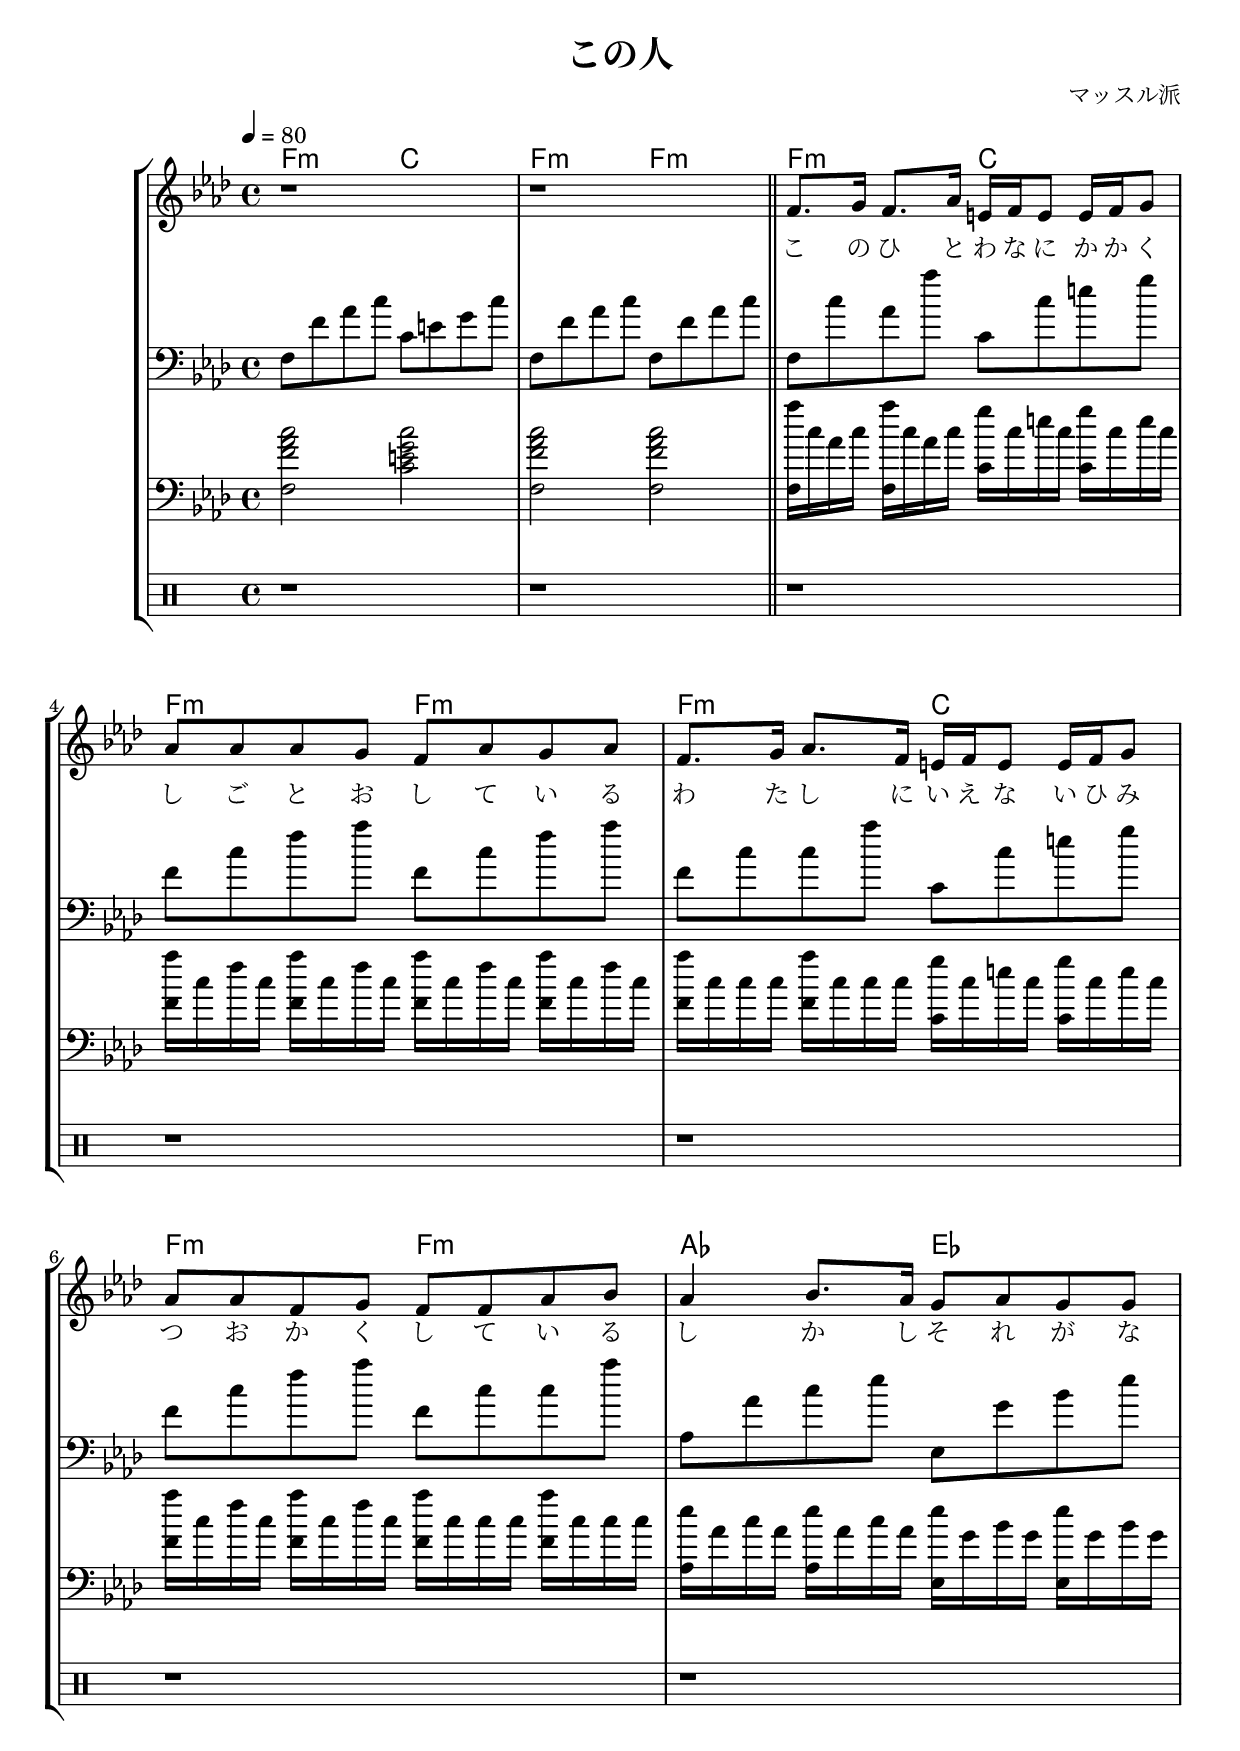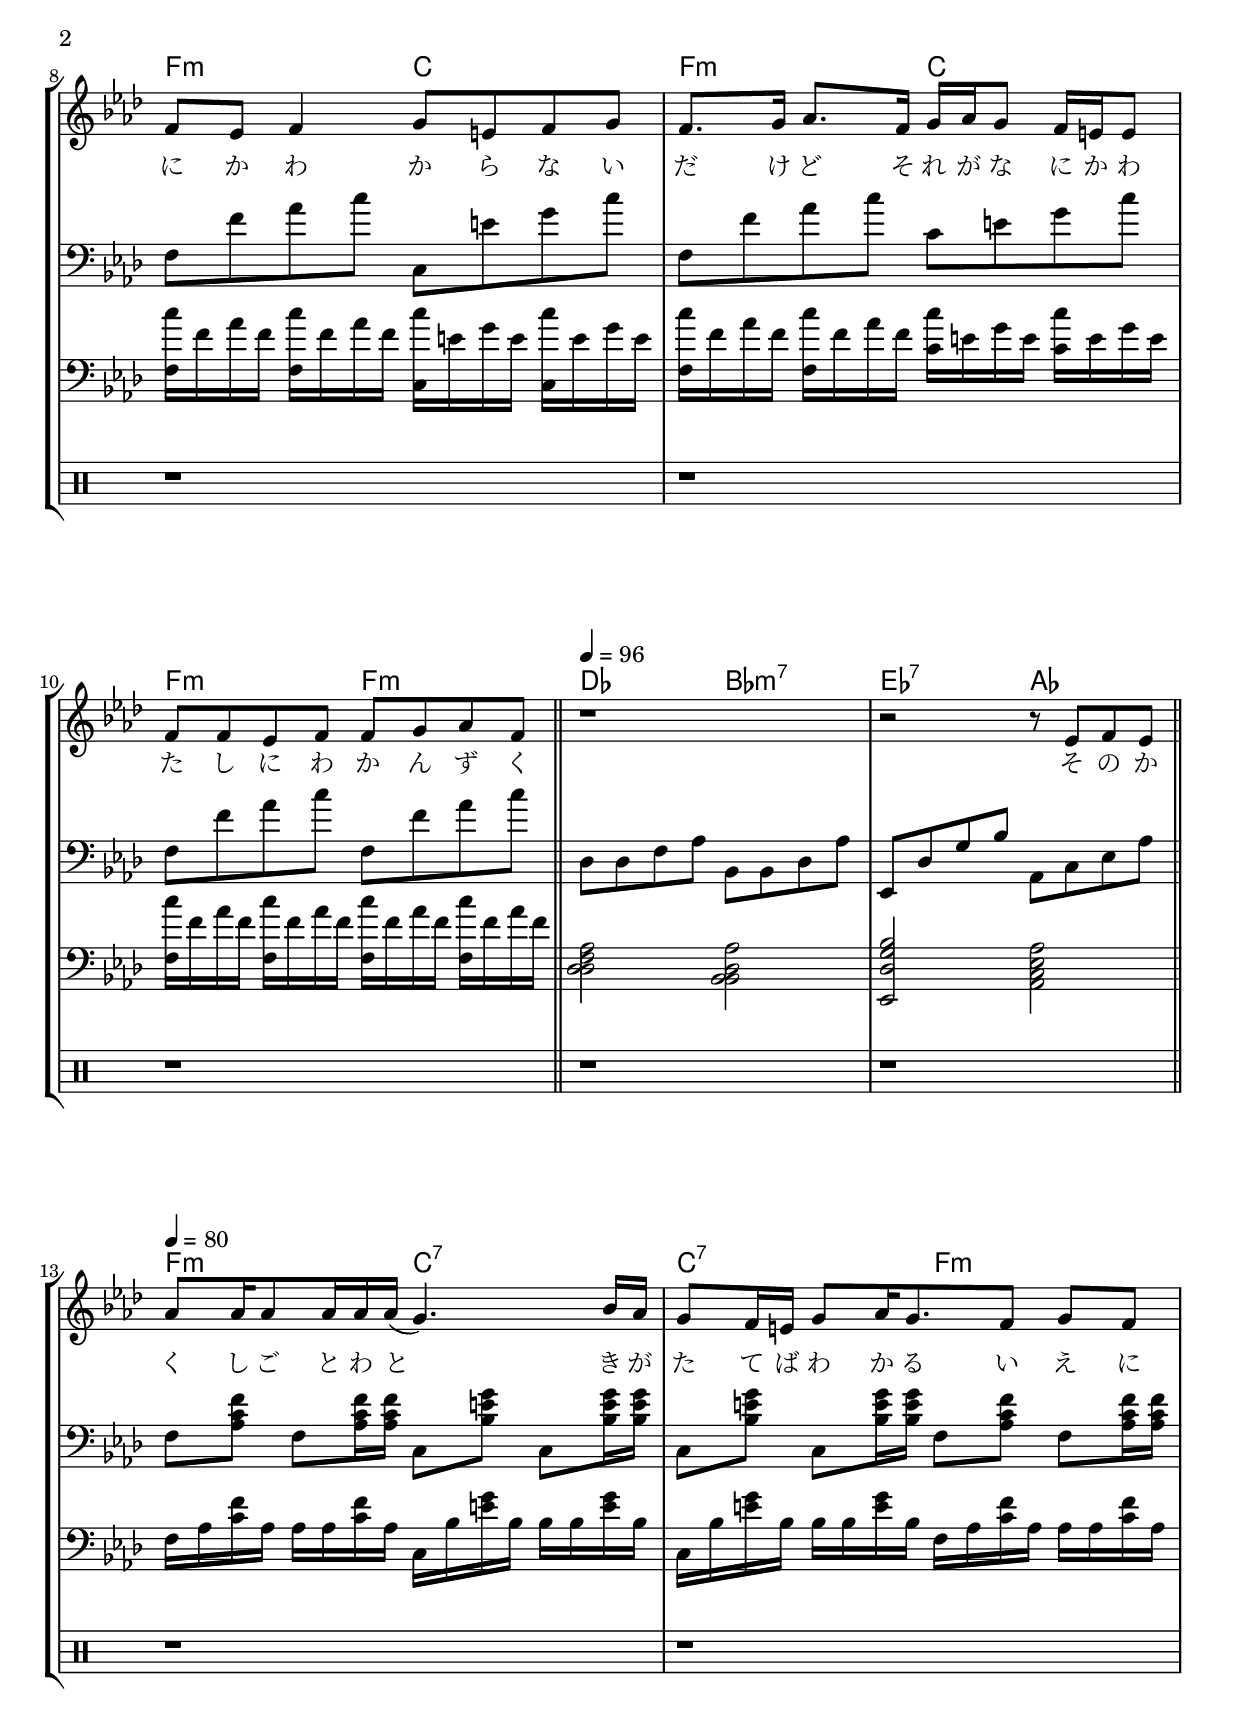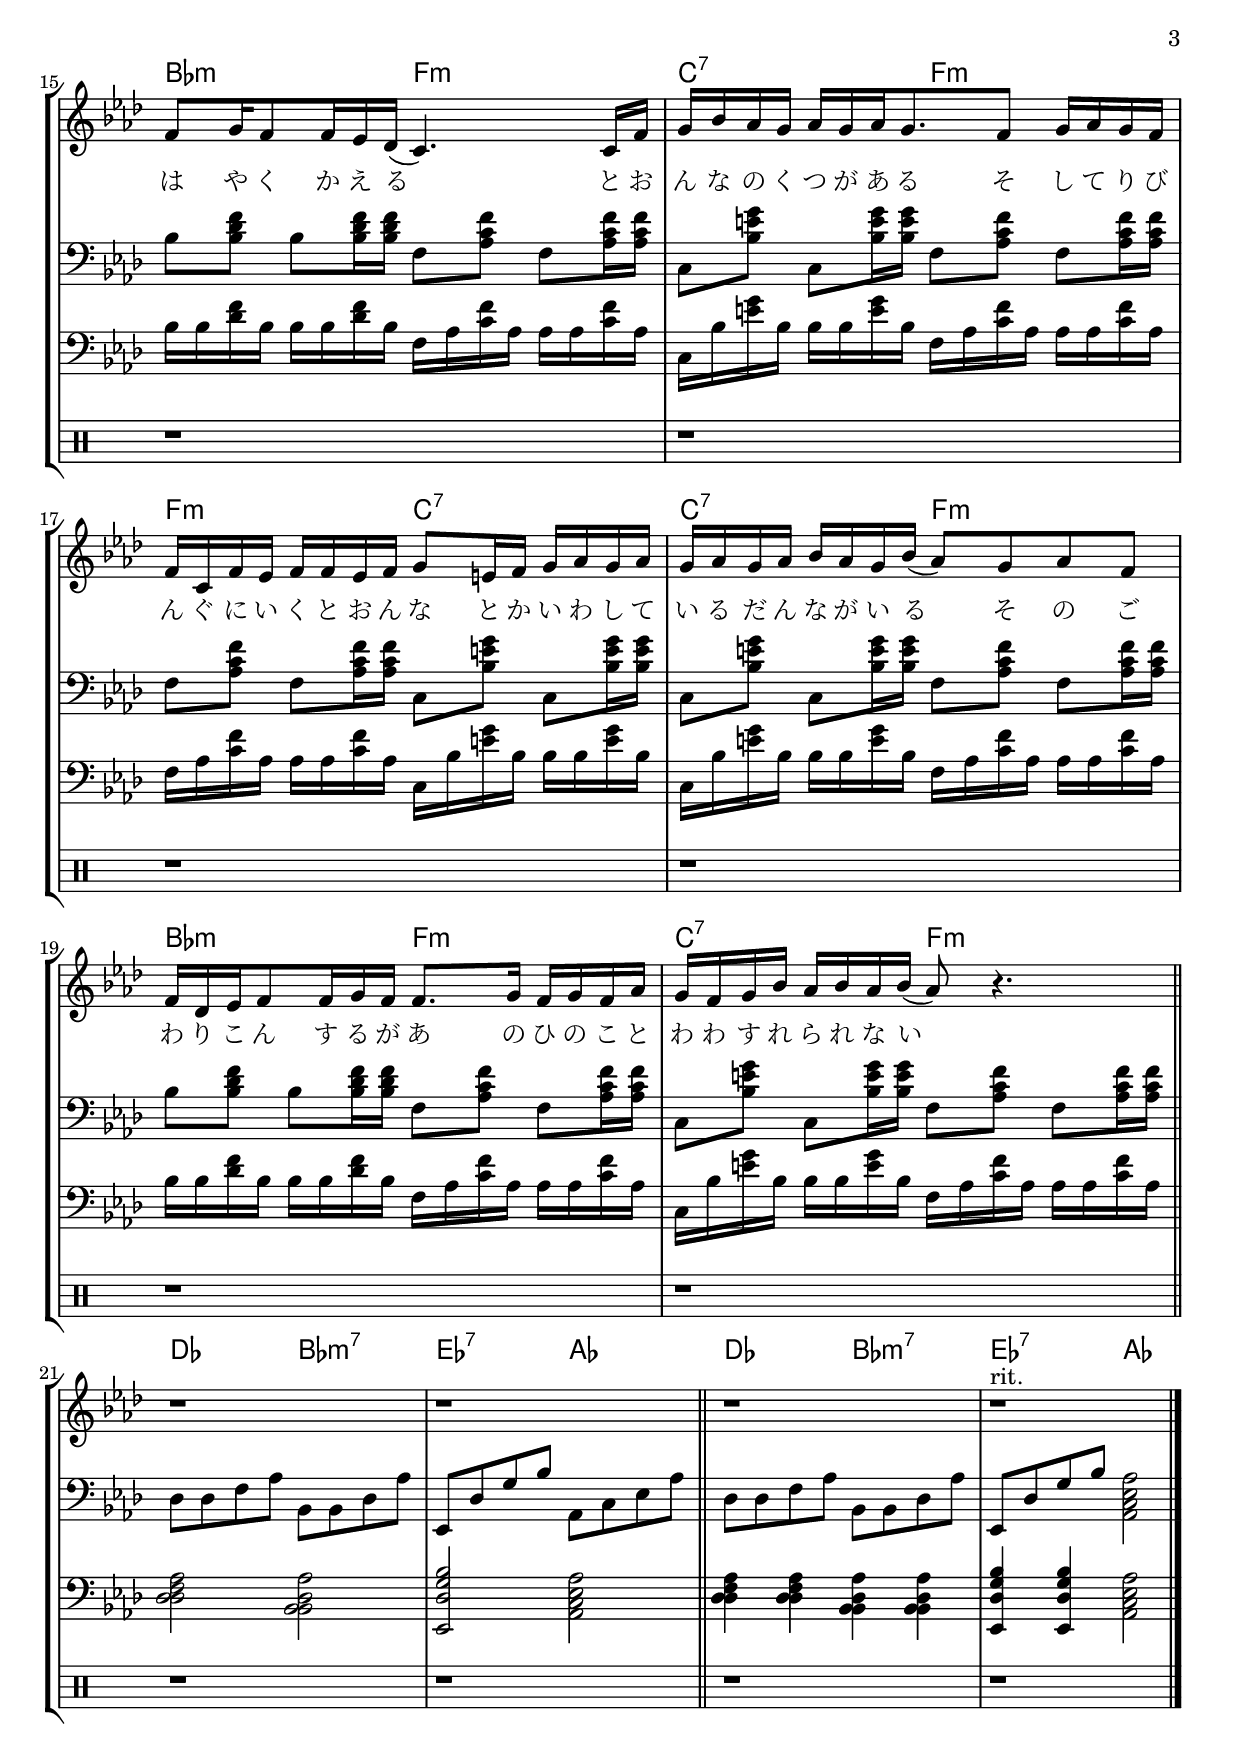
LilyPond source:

\version "2.12.1"

\header {
	title = \markup {この人}
	composer = \markup \center-column {マッスル派}
}

harmony = \chordmode {
	f2:m c f:m f:m 

	f:m c f:m f:m f:m c f:m f:m as es f:m c f:m c f:m f:m 

	des bes:min7 es:7 as 

	f:m c:7 c:7 f:m bes:m f:m c:7 f:m f:m c:7 c:7 f:m bes:m f:m c:7 f:m 

	des bes:min7 es:7 as 

	des bes:min7 es:7 as 
}

melody = {
	\key as \major
	\tempo 4 = 80
	r1 | r1   
	\set Staff.midiInstrument = #"fss0.35"
	 f'8.  g'16  f'8.  as'16  e'16  f'16  e'8  e'16  f'16  g'8 
	as'8  as'8  as'8  g'8  f'8  as'8  g'8  as'8 
	f'8.  g'16  as'8.  f'16  e'16  f'16  e'8  e'16  f'16  g'8 
	as'8  as'8  f'8  g'8  f'8  f'8  as'8  bes'8 
	as'4  bes'8.  as'16  g'8  as'8  g'8  g'8 
	f'8  es'8  f'4  g'8  e'8  f'8  g'8 
	f'8.  g'16  as'8.  f'16  g'16  as'16  g'8  f'16  e'16  e'8 
	f'8  f'8  es'8  f'8  f'8  g'8  as'8  f'8
	\tempo 4 = 96
	r1 | r2 r8 
	\set Staff.midiInstrument = #"fss0.35"
	es'8  f'8  es'8 
		\tempo 4 = 80
as'8  as'16  as'8  as'16  as'16  as'16  (g'4.)  bes'16  as'16 
	g'8  f'16  e'16  g'8  as'16  g'8.  f'8  g'8  f'8 
	f'8  g'16  f'8  f'16  es'16  des'16  (c'4.)  c'16  f'16 
	g'16  bes'16  as'16  g'16  as'16  g'16  as'16  g'8.  f'8  g'16  as'16  g'16  f'16 
	f'16  c'16  f'16  es'16  f'16  f'16  es'16  f'16  g'8  e'16  f'16  g'16  as'16  g'16  as'16 
	g'16  as'16  g'16  as'16  bes'16  as'16  g'16  bes'16  (as'8)  g'8  as'8  f'8 
	f'16  des'16  es'16  f'8  f'16  g'16  f'16  f'8.  g'16  f'16  g'16  f'16  as'16 
	g'16  f'16  g'16  bes'16  as'16  bes'16  as'16  bes'16  (as'8)  	r4. 	r1 | r1   
	r1 | r1^"rit." \bar "|."
}

words = \lyricmode {
	
	こ  の  ひ  と  わ  な  に  か  か  く  し  ご  と  お  し  て  い  る  わ  た  し  に  い  え  な  い  ひ  み  つ  お  か  く  し  て  い  る  し  か  し  そ  れ  が  な  に  か  わ  か  ら  な  い  だ  け  ど  そ  れ  が  な  に  か  わ  た  し  に  わ  か  ん  ず  く  
	
	そ  の  か  く  し  ご  と  わ  と  き  が  た  て  ば  わ  か  る  い  え  に  は  や  く  か  え  る  と  お  ん  な  の  く  つ  が  あ  る  そ  し  て  り  び  ん  ぐ  に  い  く  と  お  ん  な  と  か  い  わ  し  て  い  る  だ  ん  な  が  い  る  そ  の  ご  わ  り  こ  ん  す  る  が  あ  の  ひ  の  こ  と  わ  わ  す  れ  ら  れ  な  い  
	
	
}

tempochange = {
	\tempo 4 = 80
	r1 | r1 \bar "||"
	\tempo 4 = 80
	r1 | r1 | r1 | r1 | r1 | r1 | r1 | r1 \bar "||"
	\tempo 4 = 96
	r1 | r1 \bar "||"
	\tempo 4 = 80
	r1 | r1 | r1 | r1 | r1 | r1 | r1 | r1 \bar "||"
	\tempo 4 = 80
	r1 | r1 \bar "||"
	\tempo 4 = 80
	r1 | \tempo 4 = 60 r2 \tempo 4 = 53 r2 \bar "|."
}

mainacc = {
	\clef bass
	\set Staff.midiInstrument = #"Acoustic Guitar (steel)"
	\key as \major
	\tempo 4 = 80
	f8 f'8 as'8 c''8
	c'8 e'8 g'8 c''8
	f8 f'8 as'8 c''8
	f8 f'8 as'8 c''8
	\bar "||"

	\set Staff.midiInstrument = #"Acoustic Guitar (steel)"
	f8 c''8 as'8 as''8
	c'8 c''8 e''8 g''8
	f'8 c''8 f''8 as''8
	f'8 c''8 f''8 as''8
	f'8 c''8 c''8 as''8
	c'8 c''8 e''8 g''8
	f'8 c''8 f''8 as''8
	f'8 c''8 c''8 as''8
	as8 as'8 c''8 es''8
	es8 g'8 bes'8 es''8
	f8 f'8 as'8 c''8
	c8 e'8 g'8 c''8
	f8 f'8 as'8 c''8
	c'8 e'8 g'8 c''8
	f8 f'8 as'8 c''8
	f8 f'8 as'8 c''8
	\bar "||"

	\set Staff.midiInstrument = #"Whistle"
	\tempo 4 = 96
	des8 des8 f8 as8
	bes,8 bes,8 des8 as8
	es,8 des8 g8 bes8
	as,8 c8 es8 as8
	\bar "||"

	\set Staff.midiInstrument = #"Acoustic Guitar (steel)"
	\tempo 4 = 80
	f8 <as c' f'> f <as c' f'>16 <as c' f'>
	c8 <bes e' g'> c <bes e' g'>16 <bes e' g'>
	c8 <bes e' g'> c <bes e' g'>16 <bes e' g'>
	f8 <as c' f'> f <as c' f'>16 <as c' f'>
	bes8 <bes des' f'> bes <bes des' f'>16 <bes des' f'>
	f8 <as c' f'> f <as c' f'>16 <as c' f'>
	c8 <bes e' g'> c <bes e' g'>16 <bes e' g'>
	f8 <as c' f'> f <as c' f'>16 <as c' f'>
	f8 <as c' f'> f <as c' f'>16 <as c' f'>
	c8 <bes e' g'> c <bes e' g'>16 <bes e' g'>
	c8 <bes e' g'> c <bes e' g'>16 <bes e' g'>
	f8 <as c' f'> f <as c' f'>16 <as c' f'>
	bes8 <bes des' f'> bes <bes des' f'>16 <bes des' f'>
	f8 <as c' f'> f <as c' f'>16 <as c' f'>
	c8 <bes e' g'> c <bes e' g'>16 <bes e' g'>
	f8 <as c' f'> f <as c' f'>16 <as c' f'>
	\bar "||"

	\set Staff.midiInstrument = #"Acoustic Guitar (steel)"
	des8 des8 f8 as8
	bes,8 bes,8 des8 as8
	es,8 des8 g8 bes8
	as,8 c8 es8 as8
	\bar "||"

	\set Staff.midiInstrument = #"Harmonica"
	des8 des8 f8 as8
	bes,8 bes,8 des8 as8
	es,8 des8 g8 bes8
	<as, c es as>2
	\bar "|."
}

subacc = {
	\clef bass
	\set Staff.midiInstrument = #"orchestral strings"
	\key as \major
	\tempo 4 = 80
	<f f' as' c''>2
	<c' e' g' c''>2
	<f f' as' c''>2
	<f f' as' c''>2
	\bar "||"

	\set Staff.midiInstrument = #"Violin"
	<f as''>16 c'' as' c'' <f as''> c'' as' c''
	<c' g''>16 c'' e'' c'' <c' g''> c'' e'' c''
	<f' as''>16 c'' f'' c'' <f' as''> c'' f'' c''
	<f' as''>16 c'' f'' c'' <f' as''> c'' f'' c''
	<f' as''>16 c'' c'' c'' <f' as''> c'' c'' c''
	<c' g''>16 c'' e'' c'' <c' g''> c'' e'' c''
	<f' as''>16 c'' f'' c'' <f' as''> c'' f'' c''
	<f' as''>16 c'' c'' c'' <f' as''> c'' c'' c''
	<as es''>16 as' c'' as' <as es''> as' c'' as'
	<es es''>16 g' bes' g' <es es''> g' bes' g'
	<f c''>16 f' as' f' <f c''> f' as' f'
	<c c''>16 e' g' e' <c c''> e' g' e'
	<f c''>16 f' as' f' <f c''> f' as' f'
	<c' c''>16 e' g' e' <c' c''> e' g' e'
	<f c''>16 f' as' f' <f c''> f' as' f'
	<f c''>16 f' as' f' <f c''> f' as' f'
	\bar "||"

	\set Staff.midiInstrument = #"Viola"
	\tempo 4 = 96
	<des des f as>2
	<bes, bes, des as>2
	<es, des g bes>2
	<as, c es as>2
	\bar "||"

	\set Staff.midiInstrument = #"Ocarina"
	\tempo 4 = 80
	f16 as <c' f'> as as as <c' f'> as
	c16 bes <e' g'> bes bes bes <e' g'> bes
	c16 bes <e' g'> bes bes bes <e' g'> bes
	f16 as <c' f'> as as as <c' f'> as
	bes16 bes <des' f'> bes bes bes <des' f'> bes
	f16 as <c' f'> as as as <c' f'> as
	c16 bes <e' g'> bes bes bes <e' g'> bes
	f16 as <c' f'> as as as <c' f'> as
	f16 as <c' f'> as as as <c' f'> as
	c16 bes <e' g'> bes bes bes <e' g'> bes
	c16 bes <e' g'> bes bes bes <e' g'> bes
	f16 as <c' f'> as as as <c' f'> as
	bes16 bes <des' f'> bes bes bes <des' f'> bes
	f16 as <c' f'> as as as <c' f'> as
	c16 bes <e' g'> bes bes bes <e' g'> bes
	f16 as <c' f'> as as as <c' f'> as
	\bar "||"

	\set Staff.midiInstrument = #"Viola"
	<des des f as>2
	<bes, bes, des as>2
	<es, des g bes>2
	<as, c es as>2
	\bar "||"

	\set Staff.midiInstrument = #"Cello"
	<des des f as>4 <des des f as>4
	<bes, bes, des as>4 <bes, bes, des as>4
	<es, des g bes>4 <es, des g bes>4
	<as, c es as>2
	\bar "|."
}

percA = {
	\drummode {
	r1 |r1 \bar "||"
	r1 |r1 |r1 |r1 |r1 |r1 |r1 |r1 \bar "||"
	r1 |r1 \bar "||"
	r1 |r1 |r1 |r1 |r1 |r1 |r1 |r1 \bar "||"
	r1 |r1 \bar "||"
	r1 |r1 \bar "|."
	}
}

percB = {
	\drummode {
	r1 |r1 \bar "||"
	r1 |r1 |r1 |r1 |r1 |r1 |r1 |r1 \bar "||"
	r1 |r1 \bar "||"
	r1 |r1 |r1 |r1 |r1 |r1 |r1 |r1 \bar "||"
	r1 |r1 \bar "||"
	r1 |r1 \bar "|."
	}
}

percC = {
	\drummode {
	r1 |r1 \bar "||"
	r1 |r1 |r1 |r1 |r1 |r1 |r1 |r1 \bar "||"
	r1 |r1 \bar "||"
	r1 |r1 |r1 |r1 |r1 |r1 |r1 |r1 \bar "||"
	r1 |r1 \bar "||"
	r1 |r1 \bar "|."
	}
}

percD = {
	\drummode {
	r1 |r1 \bar "||"
	r1 |r1 |r1 |r1 |r1 |r1 |r1 |r1 \bar "||"
	r1 |r1 \bar "||"
	r1 |r1 |r1 |r1 |r1 |r1 |r1 |r1 \bar "||"
	r1 |r1 \bar "||"
	r1 |r1 \bar "|."
	}
}

percE = {
	\drummode {
	r1 |r1 \bar "||"
	r1 |r1 |r1 |r1 |r1 |r1 |r1 |r1 \bar "||"
	r1 |r1 \bar "||"
	r1 |r1 |r1 |r1 |r1 |r1 |r1 |r1 \bar "||"
	r1 |r1 \bar "||"
	r1 |r1 \bar "|."
	}
}

\score {
	<<
		\new StaffGroup <<
			\new ChordNames {\harmony}
			\new Voice = "melody" {\melody}
			\new Lyrics \lyricsto "melody" \words
			\new Staff = "mainacc" {\mainacc}
			\new Staff = "subacc" {\subacc}
			\new DrumStaff <<
				\new DrumVoice {\percA}
				\new DrumVoice {\percB}
				\new DrumVoice {\percC}
				\new DrumVoice {\percD}
				\new DrumVoice {\percE}
			>>
		>>
	>>
	\layout { }
}
